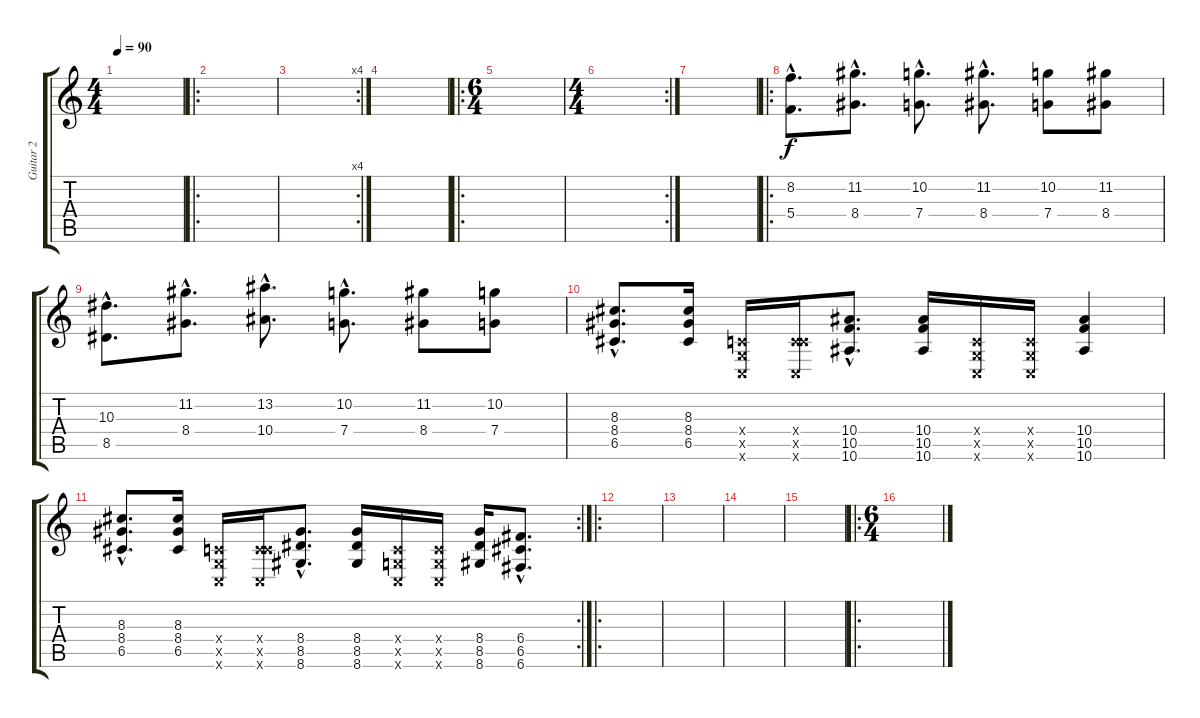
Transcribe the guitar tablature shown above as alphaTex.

\track ("Guitar 2" "Guitar 2") {instrument distortionguitar}
\staff {score tabs}
\tuning (D4 A3 F3 C3 G2 C2) {hide}
\ts (4 4)
\tempo 90
\clef g2
\ks c
|
\ro
|
\rc 4
|
|
\ro
\ts (6 4)
|
\rc 2
\ts (4 4)
|
|
\ro
(8.2{hac} 5.4).8{d} (11.2{hac} 8.4{hac}).8{d} (10.2{hac} 7.4{hac}).8{d} (11.2{hac} 8.4{hac}).8{d} (10.2 7.4).8 (11.2 8.4).8 |
(10.3{hac} 8.5{hac}).8{d} (11.2{hac} 8.4{hac}).8{d} (13.2{hac} 10.4{hac}).8{d} (10.2{hac} 7.4{hac}).8{d} (11.2 8.4).8 (10.2 7.4).8 |
(8.3{hac} 8.4{hac} 6.5{hac}).8{d} (8.3 8.4 6.5).16 (0.4{x} 0.5{x} 0.6{x}).16 (0.4{x} 5.5{x} 0.6{x}).16 (10.4{hac} 10.5{hac} 10.6{hac}).8{d} (10.4 10.5 10.6).16 (0.4{x} 0.5{x} 0.6{x}).16 (0.4{x} 0.5{x} 0.6{x}).16 (10.4 10.5 10.6).4 |
\rc 2
(8.3{hac} 8.4{hac} 6.5{hac}).8{d} (8.3 8.4 6.5).16 (0.4{x} 0.5{x} 0.6{x}).16 (0.4{x} 5.5{x} 0.6{x}).16 (8.4{hac} 8.5{hac} 8.6{hac}).8{d} (8.4 8.5 8.6).16 (0.4{x} 0.5{x} 0.6{x}).16 (0.4{x} 0.5{x} 0.6{x}).16 (8.4 8.5 8.6).16 (6.4{hac} 6.5{hac} 6.6{hac}).8{d} |
\ro
|
|
|
|
\ro
\ts (6 4)
